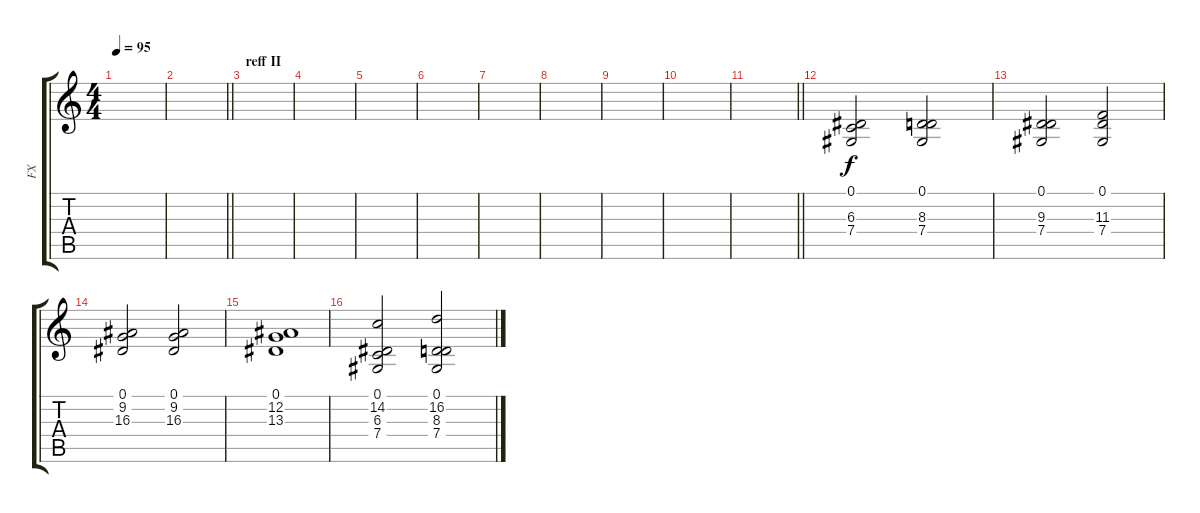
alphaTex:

\track ("FX" "FX") {instrument stringensemble1}
\staff {score tabs}
\tuning (Eb4 Bb3 Gb3 Db3 Ab2 Eb2) {hide}
\ts (4 4)
\tempo 95
\clef g2
\ks c
|
\barLineRight lightlight
|
\section ("" "reff II")
|
|
|
|
|
|
|
|
\barLineRight lightlight
|
\section ("" "")
(0.1 6.3 7.4).2 (0.1 8.3 7.4).2 |
(0.1 9.3 7.4).2 (0.1 11.3 7.4).2 |
(0.1 9.2 16.3).2 (0.1 9.2 16.3).2 |
(0.1 12.2 13.3).1 |
(0.1 14.2 6.3 7.4).2 (0.1 16.2 8.3 7.4).2
